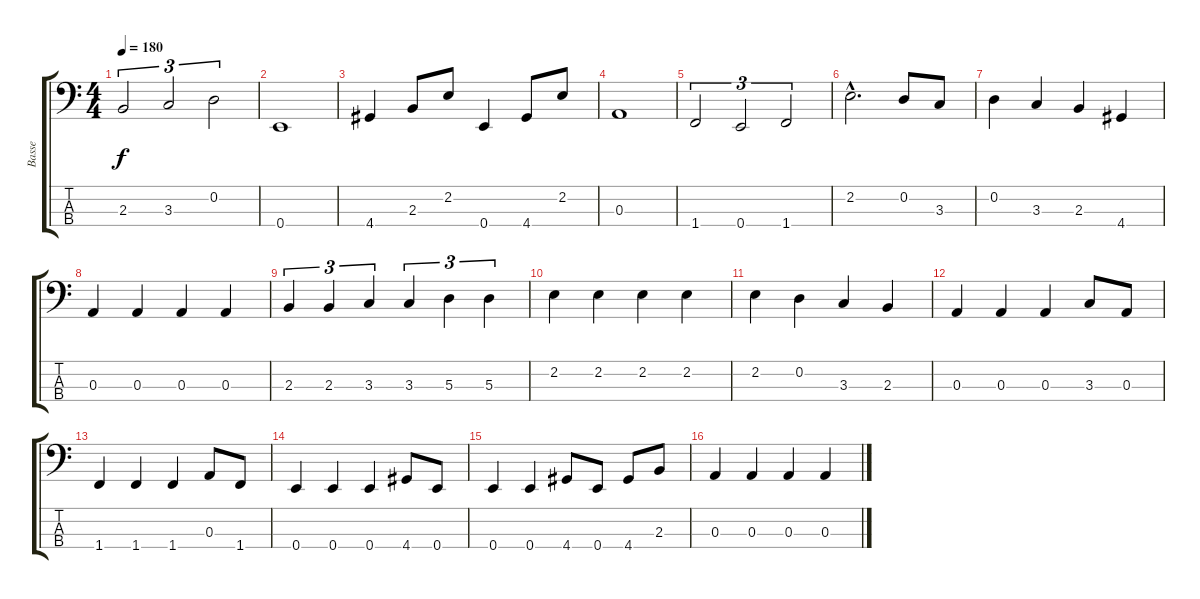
\track ("Basse" "Basse") {instrument electricbassfinger}
\staff {score tabs}
\tuning (G2 D2 A1 E1) {hide}
\ts (4 4)
\tempo 180
\clef f4
\ks c
2.3.2{tu (3 2) dy f} 3.3.2{tu (3 2)} 0.2.2{tu (3 2)} |
0.4.1 |
4.4.4 2.3.8 2.2.8 0.4.4 4.4.8 2.2.8 |
0.3.1 |
1.4.2{tu (3 2)} 0.4.2{tu (3 2)} 1.4.2{tu (3 2)} |
2.2{hac}.2{d} 0.2.8 3.3.8 |
0.2.4 3.3.4 2.3.4 4.4.4 |
0.3.4 0.3.4 0.3.4 0.3.4 |
2.3.4{tu (3 2)} 2.3.4{tu (3 2)} 3.3.4{tu (3 2)} 3.3.4{tu (3 2)} 5.3.4{tu (3 2)} 5.3.4{tu (3 2)} |
2.2.4 2.2.4 2.2.4 2.2.4 |
2.2.4 0.2.4 3.3.4 2.3.4 |
0.3.4 0.3.4 0.3.4 3.3.8 0.3.8 |
1.4.4 1.4.4 1.4.4 0.3.8 1.4.8 |
0.4.4 0.4.4 0.4.4 4.4.8 0.4.8 |
0.4.4 0.4.4 4.4.8 0.4.8 4.4.8 2.3.8 |
0.3.4 0.3.4 0.3.4 0.3.4
